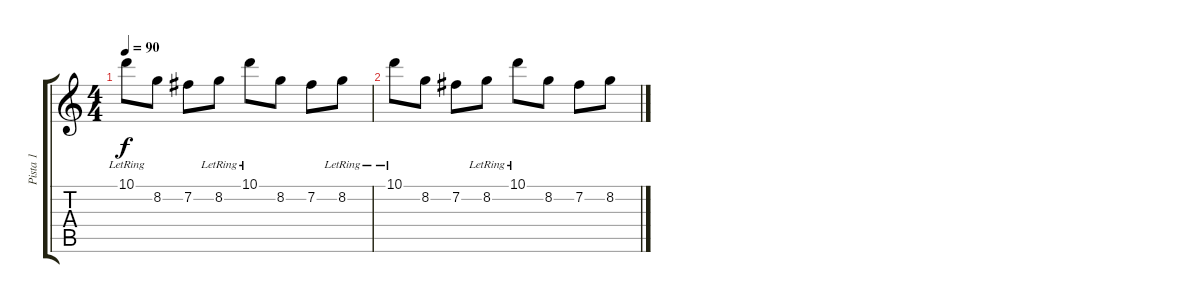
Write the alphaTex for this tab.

\track ("Pista 1" "Pista 1") {instrument acousticguitarnylon}
\staff {score tabs}
\tuning (E4 B3 G3 D3 A2 D2) {hide}
\ts (4 4)
\tempo 90
\clef g2
\ks c
10.1{lr}.8{dy f volume 7 balance 8} 8.2.8 7.2.8 8.2{lr}.8 10.1{lr}.8 8.2.8 7.2.8 8.2{lr}.8 |
10.1{lr}.8 8.2.8 7.2.8 8.2{lr}.8 10.1{lr}.8 8.2.8 7.2.8 8.2.8
